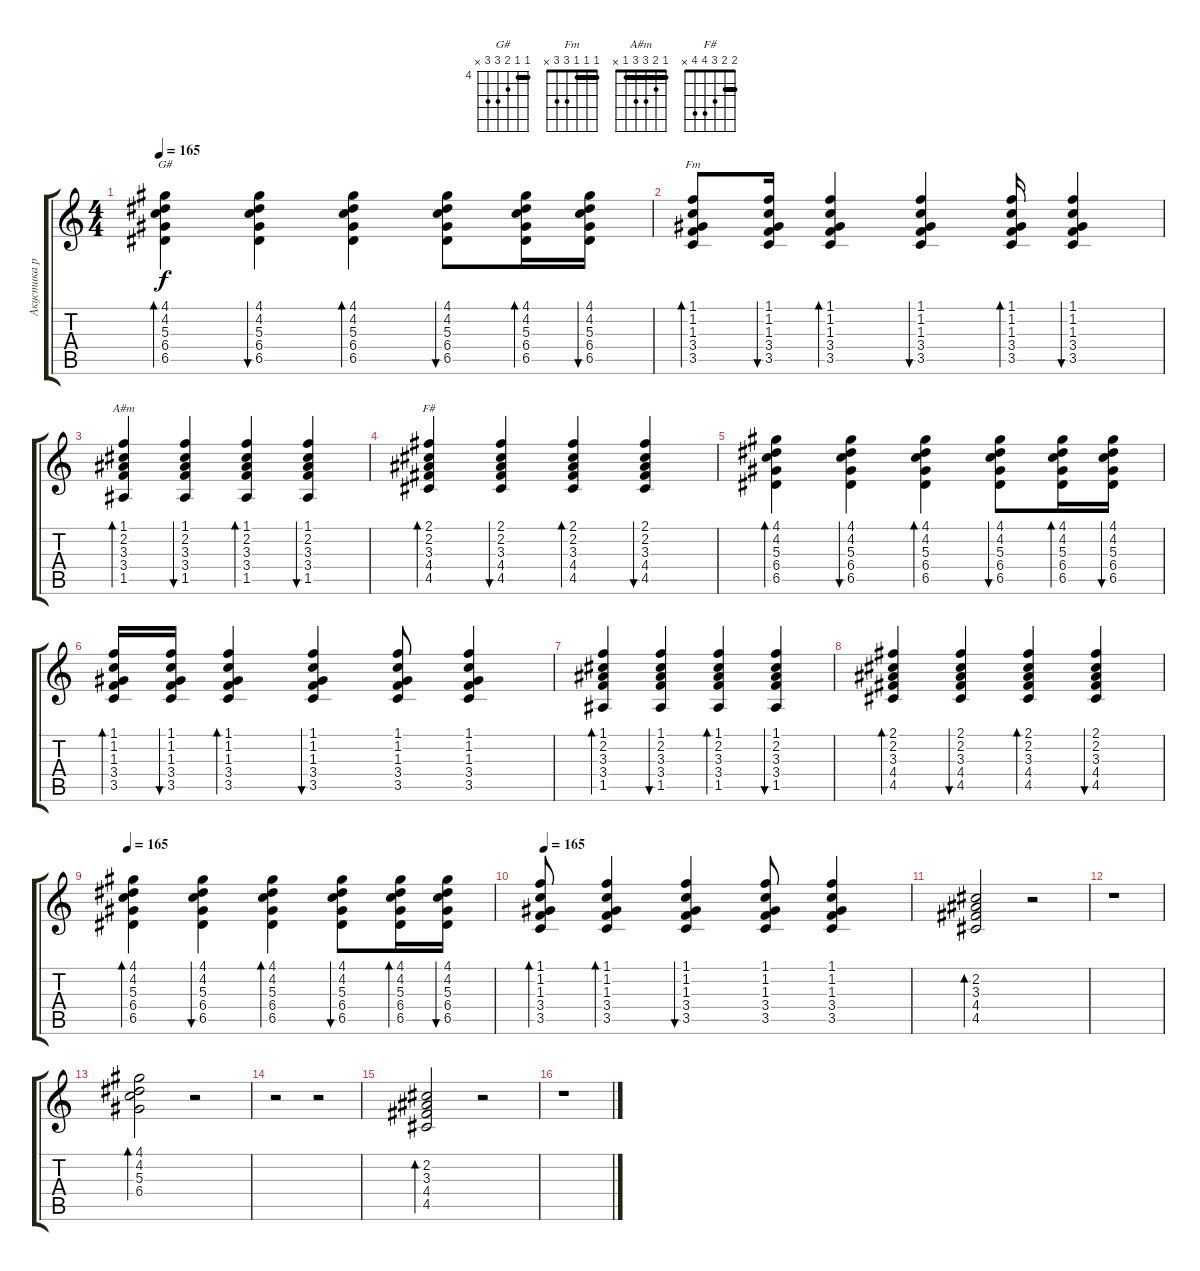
\track ("Акустика ритм" "Акустика р") {instrument acousticguitarsteel}
\staff {score tabs}
\tuning (E4 B3 G3 D3 A2 E2) {hide}
\chord ("G#" 4 4 5 6 6 x) {firstfret 4 barre 4}
\chord ("Fm" 1 1 1 3 3 x) {barre 1}
\chord ("A#m" 1 2 3 3 1 x) {barre 1}
\chord ("F#" 2 2 3 4 4 x) {barre 2}
\ts (4 4)
\tempo 165
\clef g2
\ks c
(4.1 4.2 5.3 6.4 6.5).4{bd 60 ch "G#" dy f} (4.1 4.2 5.3 6.4 6.5).4{bu 60} (4.1 4.2 5.3 6.4 6.5).4{bd 60} (4.1 4.2 5.3 6.4 6.5).8{bu 60} (4.1 4.2 5.3 6.4 6.5).16{bd 60} (4.1 4.2 5.3 6.4 6.5).16{bu 60} |
(1.1 1.2 1.3 3.4 3.5).8{bd 60 ch "Fm"} (1.1 1.2 1.3 3.4 3.5).16{bu 60} (1.1 1.2 1.3 3.4 3.5).4{bd 60} (1.1 1.2 1.3 3.4 3.5).4{bu 60} (1.1 1.2 1.3 3.4 3.5).16{bd 60} (1.1 1.2 1.3 3.4 3.5).4{bu 60} |
(1.1 2.2 3.3 3.4 1.5).4{bd 60 ch "A#m"} (1.1 2.2 3.3 3.4 1.5).4{bu 60} (1.1 2.2 3.3 3.4 1.5).4{bd 60} (1.1 2.2 3.3 3.4 1.5).4{bu 60} |
(2.1 2.2 3.3 4.4 4.5).4{bd 60 ch "F#"} (2.1 2.2 3.3 4.4 4.5).4{bu 60} (2.1 2.2 3.3 4.4 4.5).4{bd 60} (2.1 2.2 3.3 4.4 4.5).4{bu 60} |
(4.1 4.2 5.3 6.4 6.5).4{bd 60} (4.1 4.2 5.3 6.4 6.5).4{bu 60} (4.1 4.2 5.3 6.4 6.5).4{bd 60} (4.1 4.2 5.3 6.4 6.5).8{bu 60} (4.1 4.2 5.3 6.4 6.5).16{bd 60} (4.1 4.2 5.3 6.4 6.5).16{bu 60} |
(1.1 1.2 1.3 3.4 3.5).16{bd 60} (1.1 1.2 1.3 3.4 3.5).16{bu 60} (1.1 1.2 1.3 3.4 3.5).4{bd 60} (1.1 1.2 1.3 3.4 3.5).4{bu 60} (1.1 1.2 1.3 3.4 3.5).8 (1.1 1.2 1.3 3.4 3.5).4 |
(1.1 2.2 3.3 3.4 1.5).4{bd 60} (1.1 2.2 3.3 3.4 1.5).4{bu 60} (1.1 2.2 3.3 3.4 1.5).4{bd 60} (1.1 2.2 3.3 3.4 1.5).4{bu 60} |
(2.1 2.2 3.3 4.4 4.5).4{bd 60} (2.1 2.2 3.3 4.4 4.5).4{bu 60} (2.1 2.2 3.3 4.4 4.5).4{bd 60} (2.1 2.2 3.3 4.4 4.5).4{bu 60} |
\tempo 165
(4.1 4.2 5.3 6.4 6.5).4{bd 60} (4.1 4.2 5.3 6.4 6.5).4{bu 60} (4.1 4.2 5.3 6.4 6.5).4{bd 60} (4.1 4.2 5.3 6.4 6.5).8{bu 60} (4.1 4.2 5.3 6.4 6.5).16{bd 60} (4.1 4.2 5.3 6.4 6.5).16{bu 60} |
\tempo 165
(1.1 1.2 1.3 3.4 3.5).8{bd 60} (1.1 1.2 1.3 3.4 3.5).4{bd 60} (1.1 1.2 1.3 3.4 3.5).4{bu 60} (1.1 1.2 1.3 3.4 3.5).8 (1.1 1.2 1.3 3.4 3.5).4 |
(2.2 3.3 4.4 4.5).2{bd 240} r.2 |
r.1 |
(4.1 4.2 5.3 6.4).2{bd 240} r.2 |
r.2 r.2 |
(2.2 3.3 4.4 4.5).2{bd 240} r.2 |
r.1
